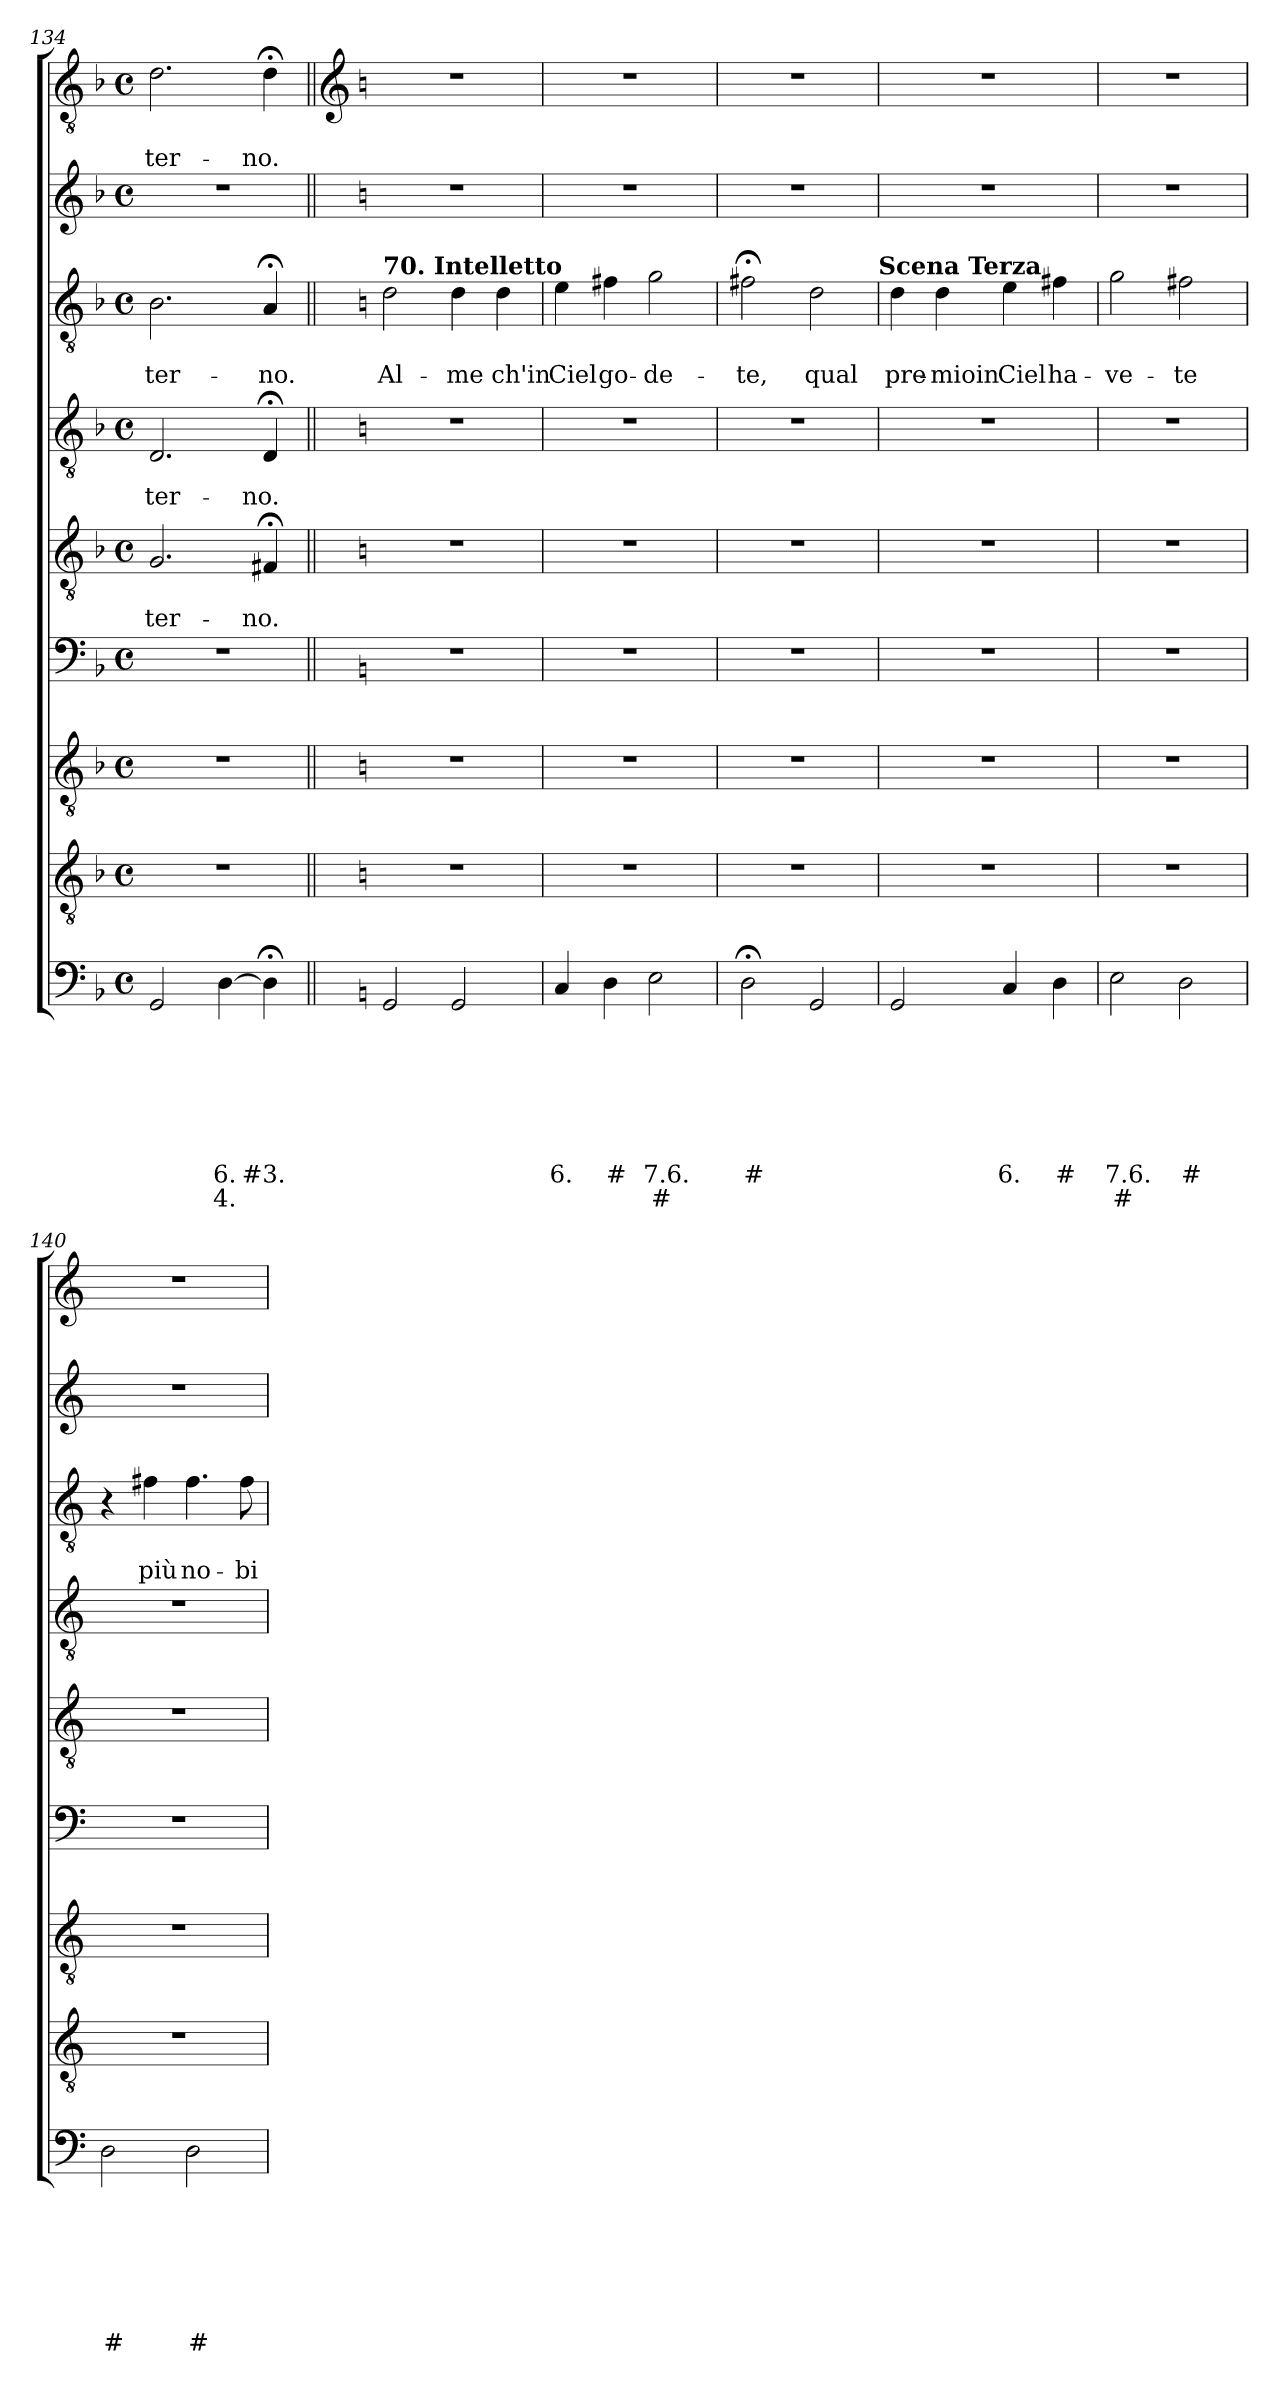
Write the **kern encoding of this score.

**kern	**text	**text	**text	**text	**text	**text	**text	**text	**kern	**kern	**kern	**kern	**text	**text	**kern	**text	**text	**kern	**text	**text	**kern	**kern	**text	**text
*part9	*part9	*part9	*part9	*part9	*part9	*part9	*part9	*part9	*part8	*part7	*part6	*part5	*part5	*part5	*part4	*part4	*part4	*part3	*part3	*part3	*part2	*part1	*part1	*part1
*staff9	*staff9	*staff9	*staff9	*staff9	*staff9	*staff9	*staff9	*staff9	*staff8	*staff7	*staff6	*staff5	*staff5	*staff5	*staff4	*staff4	*staff4	*staff3	*staff3	*staff3	*staff2	*staff1	*staff1	*staff1
*clefF4	*	*	*	*	*	*	*	*	*clefGv2	*clefGv2	*clefF4	*clefGv2	*	*	*clefGv2	*	*	*clefGv2	*	*	*clefG2	*clefGv2	*	*
*k[b-]	*	*	*	*	*	*	*	*	*k[b-]	*k[b-]	*k[b-]	*k[b-]	*	*	*k[b-]	*	*	*k[b-]	*	*	*k[b-]	*k[b-]	*	*
*F:	*	*	*	*	*	*	*	*	*F:	*F:	*F:	*F:	*	*	*F:	*	*	*F:	*	*	*F:	*F:	*	*
*M4/4	*	*	*	*	*	*	*	*	*M4/4	*M4/4	*M4/4	*M4/4	*	*	*M4/4	*	*	*M4/4	*	*	*M4/4	*M4/4	*	*
*met(c)	*	*	*	*	*	*	*	*	*met(c)	*met(c)	*met(c)	*met(c)	*	*	*met(c)	*	*	*met(c)	*	*	*met(c)	*met(c)	*	*
=134	=134	=134	=134	=134	=134	=134	=134	=134	=134	=134	=134	=134	=134	=134	=134	=134	=134	=134	=134	=134	=134	=134	=134	=134
2GG/	.	.	.	.	.	.	.	.	1r	1r	1r	2.G/	.	-ter-	2.D/	.	-ter-	2.B-\	.	-ter-	1r	2.d\	.	-ter-
[4D\	.	.	.	.	.	.	6.	4.	.	.	.	.	.	.	.	.	.	.	.	.	.	.	.	.
4D;<\]	.	.	.	.	.	.	#3.	.	.	.	.	4F#X;</	.	-no.	4D;</	.	-no.	4A;</	.	-no.	.	4d;<\	.	-no.
!!LO:LB:g=z
=135||	=135||	=135||	=135||	=135||	=135||	=135||	=135||	=135||	=135||	=135||	=135||	=135||	=135||	=135||	=135||	=135||	=135||	=135||	=135||	=135||	=135||	=135||	=135||	=135||
*	*	*	*	*	*	*	*	*	*	*	*	*	*	*	*	*	*	*	*	*	*	*clefG2	*	*
*k[]	*	*	*	*	*	*	*	*	*k[]	*k[]	*k[]	*k[]	*	*	*k[]	*	*	*k[]	*	*	*k[]	*k[]	*	*
*C:	*	*	*	*	*	*	*	*	*C:	*C:	*C:	*C:	*	*	*C:	*	*	*C:	*	*	*C:	*C:	*	*
!	!	!	!	!	!	!	!	!	!	!	!	!	!	!	!	!	!	!LO:TX:a:B:t=70. Intelletto	!	!	!	!	!	!
2GG/	.	.	.	.	.	.	.	.	1r	1r	1r	1r	.	.	1r	.	.	2d\	.	Al-	1r	1r	.	.
2GG/	.	.	.	.	.	.	.	.	.	.	.	.	.	.	.	.	.	4d\	.	-me	.	.	.	.
.	.	.	.	.	.	.	.	.	.	.	.	.	.	.	.	.	.	4d\	.	ch'in	.	.	.	.
=136	=136	=136	=136	=136	=136	=136	=136	=136	=136	=136	=136	=136	=136	=136	=136	=136	=136	=136	=136	=136	=136	=136	=136	=136
4C/	.	.	.	.	.	.	6.	.	1r	1r	1r	1r	.	.	1r	.	.	4e\	.	Ciel	1r	1r	.	.
4D\	.	.	.	.	.	.	#	.	.	.	.	.	.	.	.	.	.	4f#X\	.	go-	.	.	.	.
2E\	.	.	.	.	.	.	7.6.	#	.	.	.	.	.	.	.	.	.	2g\	.	-de-	.	.	.	.
=137	=137	=137	=137	=137	=137	=137	=137	=137	=137	=137	=137	=137	=137	=137	=137	=137	=137	=137	=137	=137	=137	=137	=137	=137
2D;<\	.	.	.	.	.	.	#	.	1r	1r	1r	1r	.	.	1r	.	.	2f#X;<\	.	-te,	1r	1r	.	.
2GG/	.	.	.	.	.	.	.	.	.	.	.	.	.	.	.	.	.	2d\	.	qual	.	.	.	.
!	!	!	!	!	!	!	!	!	!	!	!	!	!	!	!	!	!	!LO:TX:a:B:t=Scena Terza	!	!	!	!	!	!
=138	=138	=138	=138	=138	=138	=138	=138	=138	=138	=138	=138	=138	=138	=138	=138	=138	=138	=138	=138	=138	=138	=138	=138	=138
2GG/	.	.	.	.	.	.	.	.	1r	1r	1r	1r	.	.	1r	.	.	4d\	.	pre-	1r	1r	.	.
.	.	.	.	.	.	.	.	.	.	.	.	.	.	.	.	.	.	4d\	.	-mioin	.	.	.	.
4C/	.	.	.	.	.	.	6.	.	.	.	.	.	.	.	.	.	.	4e\	.	Ciel	.	.	.	.
4D\	.	.	.	.	.	.	#	.	.	.	.	.	.	.	.	.	.	4f#X\	.	ha-	.	.	.	.
=139	=139	=139	=139	=139	=139	=139	=139	=139	=139	=139	=139	=139	=139	=139	=139	=139	=139	=139	=139	=139	=139	=139	=139	=139
2E\	.	.	.	.	.	.	7.6.	#	1r	1r	1r	1r	.	.	1r	.	.	2g\	.	-ve-	1r	1r	.	.
2D\	.	.	.	.	.	.	#	.	.	.	.	.	.	.	.	.	.	2f#X\	.	-te	.	.	.	.
=140	=140	=140	=140	=140	=140	=140	=140	=140	=140	=140	=140	=140	=140	=140	=140	=140	=140	=140	=140	=140	=140	=140	=140	=140
2D\	.	.	.	.	.	.	#	.	1r	1r	1r	1r	.	.	1r	.	.	4r	.	.	1r	1r	.	.
.	.	.	.	.	.	.	.	.	.	.	.	.	.	.	.	.	.	4f#X\	.	più	.	.	.	.
2D\	.	.	.	.	.	.	#	.	.	.	.	.	.	.	.	.	.	4.f#\	.	no-	.	.	.	.
.	.	.	.	.	.	.	.	.	.	.	.	.	.	.	.	.	.	8f#\	.	-bi-	.	.	.	.
=	=	=	=	=	=	=	=	=	=	=	=	=	=	=	=	=	=	=	=	=	=	=	=	=
*-	*-	*-	*-	*-	*-	*-	*-	*-	*-	*-	*-	*-	*-	*-	*-	*-	*-	*-	*-	*-	*-	*-	*-	*-
